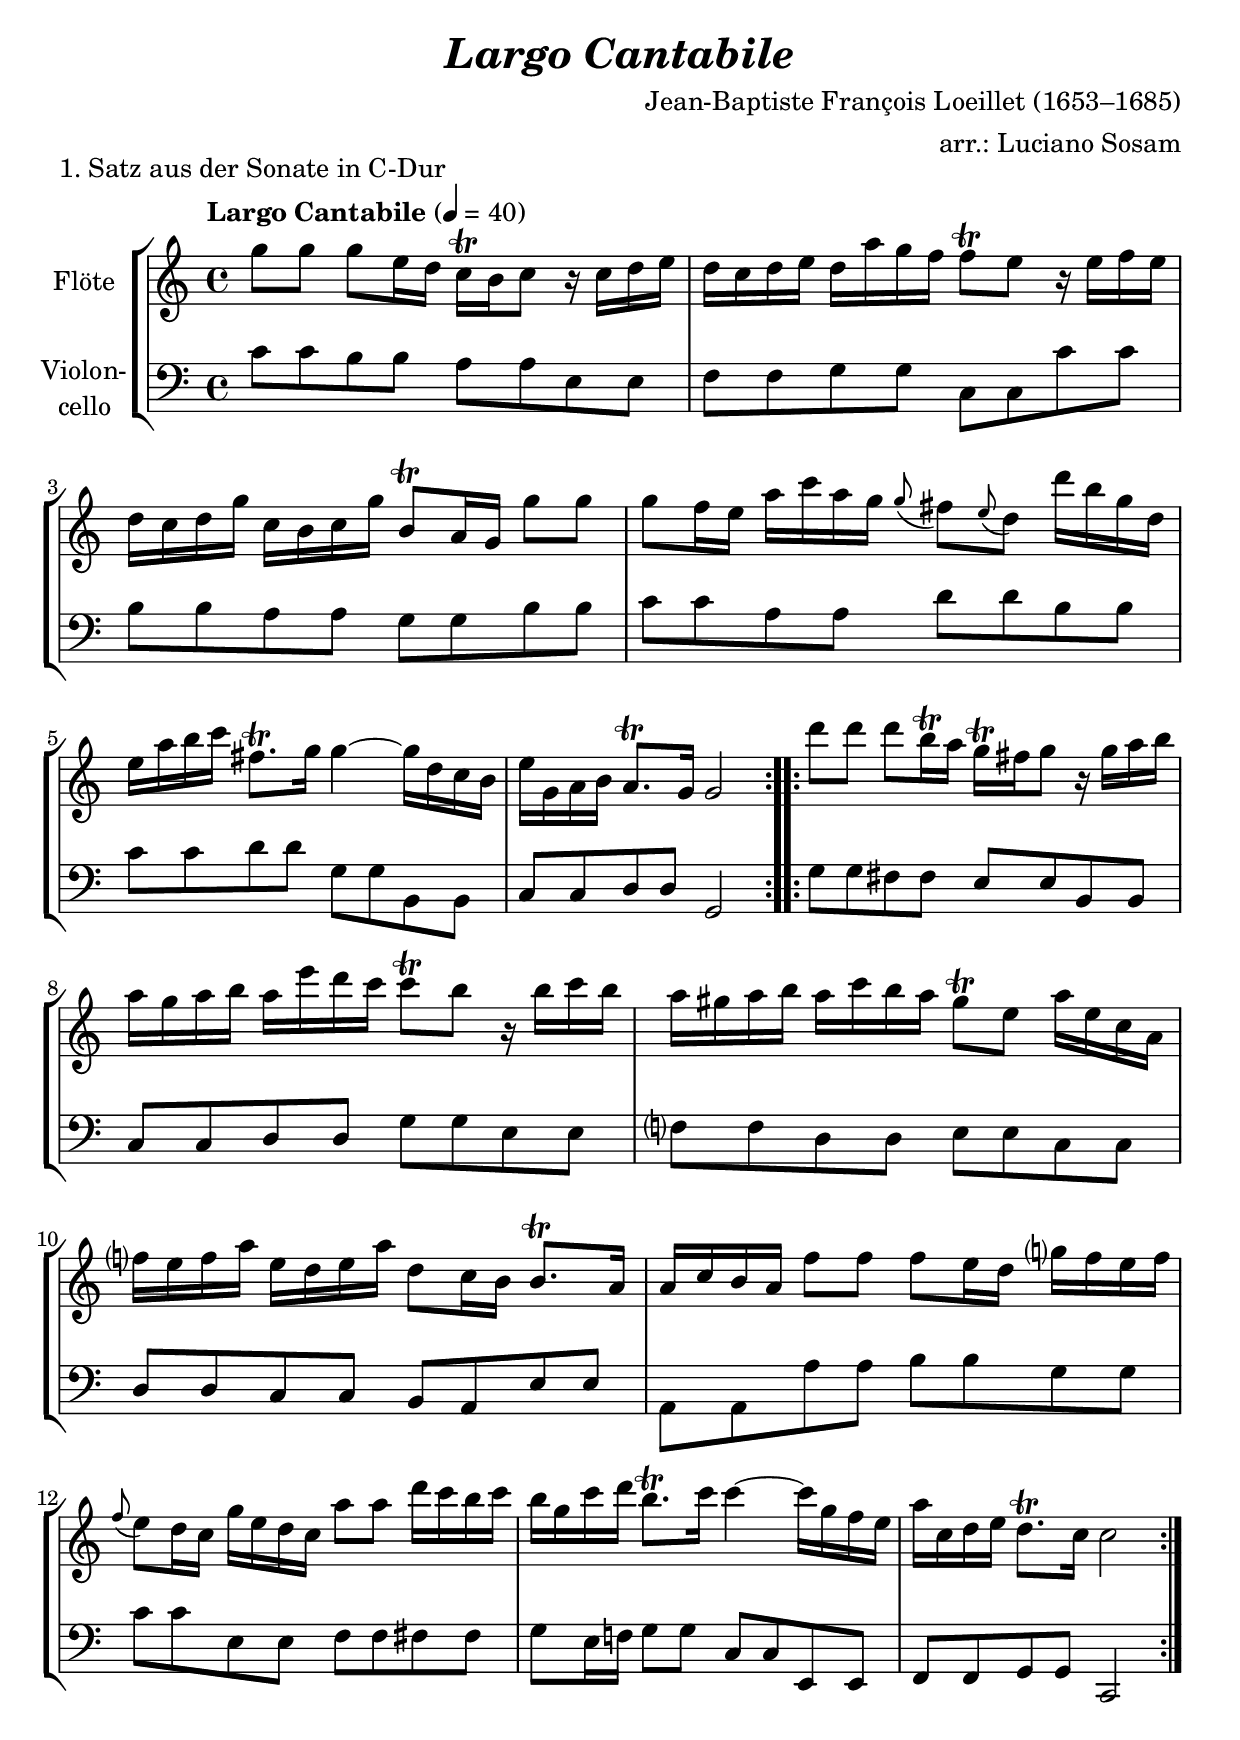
\version "2.18.2"
\include "deutsch.ly"
  
#(set-global-staff-size 23)

\header {
  title     = \markup \bold \italic "Largo Cantabile"
  composer  = "Jean-Baptiste François Loeillet (1653–1685)"
  arranger  = "arr.: Luciano Sosam"
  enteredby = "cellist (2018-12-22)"
  piece     = "1. Satz aus der Sonate in C-Dur"
}

voiceconsts = {
  \key c \major
  \time 4/4
  \clef "treble"
%  \numericTimeSignature
  \compressFullBarRests
  % Set default beaming for all staves
% \set Timing.beamExceptions = #'()
% \set Timing.baseMoment     = #(ly:make-moment 1 4)
% \set Timing.beatStructure  = #'(1 1 1)
  \tempo "Largo Cantabile" 4=40
}

micl = "clarinet"
mifl = "flute"
miob = "oboe"
mifh = "french horn"
misx = "tenor sax"
mist = "string ensemble 1"
miba = "cello"

va = \relative c''' {
  \voiceconsts

  \repeat volta 2 {
    g8 g g e16 d c\trill h c8 r16 c d e
    d c d e d a' g f f8\trill e r16 e f e
    d c d g c, h c g' h,8\trill a16 g g'8 g

    g f16 e a c a g \appoggiatura g8 fis \appoggiatura e d d'16 h g d
    e a h c fis,8.\trill g16 g4~ g16 d c h
    e g, a h a8.\trill g16 g2
  }

  \repeat volta 2 {
    d''8 d d h16\trill a g\trill fis g8 r16 g a h
    a g a h a e' d c c8\trill h r16 h c h

    a gis a h a c h a gis8\trill e a16 e c a
    f'? e f a e d e a d,8 c16 h h8.\trill a16
    a c h a f'8 f f e16 d g? f e f

    \appoggiatura f8 e d16 c g' e d c a'8 a d16 c h c
    h g c d h8.\trill c16 c4~ c16 g f e
    a c, d e d8.\trill c16 c2
  }
}

vb = \relative c' {
  \voiceconsts
  \clef "bass"

  \repeat volta 2 {
    c8 c h h a a e e
    f f g g c, c c' c
    h h a a g g h h
    c c a a d d h h
    c c d d g, g h, h

    c c d d g,2
  }

  \repeat volta 2 {
    g'8 g fis fis e e h h
    c c d d g g e e
    f? f d d e e c c
    d d c c h a e' e

    a, a a' a h h g g
    c c e, e f f fis fis
    g e16 f! g8 g c, c e, e
    f f g g c,2
  }
}


music = \new StaffGroup <<
      \new Staff {
	\set Staff.midiInstrument = \mifl
	\set Staff.instrumentName = \markup \center-column { "Flöte" }
	\transpose c c { \va }
      }

      \new Staff {
	\set Staff.midiInstrument = \miba
	\set Staff.instrumentName = \markup \center-column { "Violon-" "cello" }
	\transpose c c { \vb }
      }
>>

\book {
  \score {
    \music
    \layout {}
  }

  \score {
    \unfoldRepeats \music

    \midi {
      \context {
        \Score
      }
    }
  }
}
